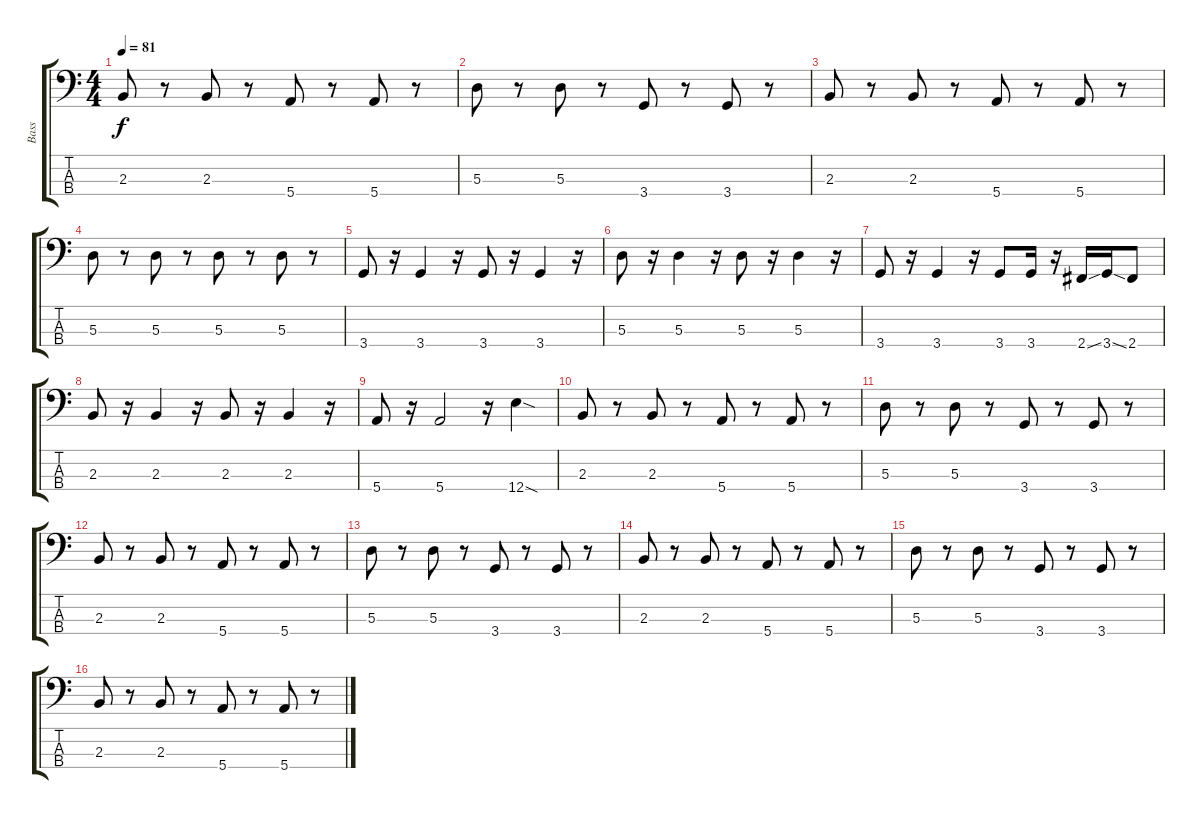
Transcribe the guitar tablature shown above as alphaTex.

\track ("Bass" "Bass") {instrument electricbassfinger}
\staff {score tabs}
\tuning (G2 D2 A1 E1) {hide}
\ts (4 4)
\tempo 81
\clef f4
\ks c
2.3.8{dy f} r.8 2.3.8 r.8 5.4.8 r.8 5.4.8 r.8 |
5.3.8 r.8 5.3.8 r.8 3.4.8 r.8 3.4.8 r.8 |
2.3.8 r.8 2.3.8 r.8 5.4.8 r.8 5.4.8 r.8 |
5.3.8 r.8 5.3.8 r.8 5.3.8 r.8 5.3.8 r.8 |
3.4.8 r.16 3.4.4 r.16 3.4.8 r.16 3.4.4 r.16 |
5.3.8 r.16 5.3.4 r.16 5.3.8 r.16 5.3.4 r.16 |
3.4.8 r.16 3.4.4 r.16 3.4.8 3.4.16 r.16 2.4{ss}.16 3.4{ss}.16 2.4.8 |
2.3.8 r.16 2.3.4 r.16 2.3.8 r.16 2.3.4 r.16 |
5.4.8 r.16 5.4.2 r.16 12.4{sod}.4 |
2.3.8 r.8 2.3.8 r.8 5.4.8 r.8 5.4.8 r.8 |
5.3.8 r.8 5.3.8 r.8 3.4.8 r.8 3.4.8 r.8 |
2.3.8 r.8 2.3.8 r.8 5.4.8 r.8 5.4.8 r.8 |
5.3.8 r.8 5.3.8 r.8 3.4.8 r.8 3.4.8 r.8 |
2.3.8 r.8 2.3.8 r.8 5.4.8 r.8 5.4.8 r.8 |
5.3.8 r.8 5.3.8 r.8 3.4.8 r.8 3.4.8 r.8 |
2.3.8 r.8 2.3.8 r.8 5.4.8 r.8 5.4.8 r.8
